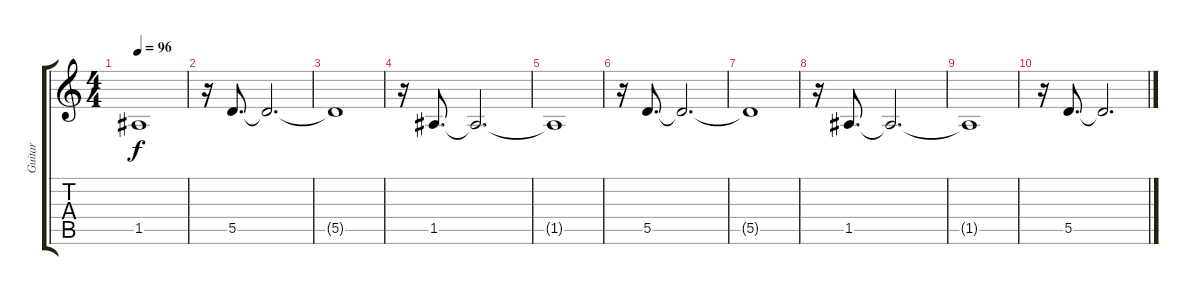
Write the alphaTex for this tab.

\track ("Guitar" "Guitar") {instrument distortionguitar}
\staff {score tabs}
\tuning (E4 B3 G3 D3 A2 E2) {hide}
\ts (4 4)
\tempo 96
\clef g2
\ks c
1.5{t}.1{dy f} |
r.16 5.5.8{d} 5.5{t}.2{d} |
5.5{t}.1 |
r.16 1.5.8{d} 1.5{t}.2{d} |
1.5{t}.1 |
r.16 5.5.8{d} 5.5{t}.2{d} |
5.5{t}.1 |
r.16 1.5.8{d} 1.5{t}.2{d} |
1.5{t}.1 |
r.16 5.5.8{d} 5.5{t}.2{d}
